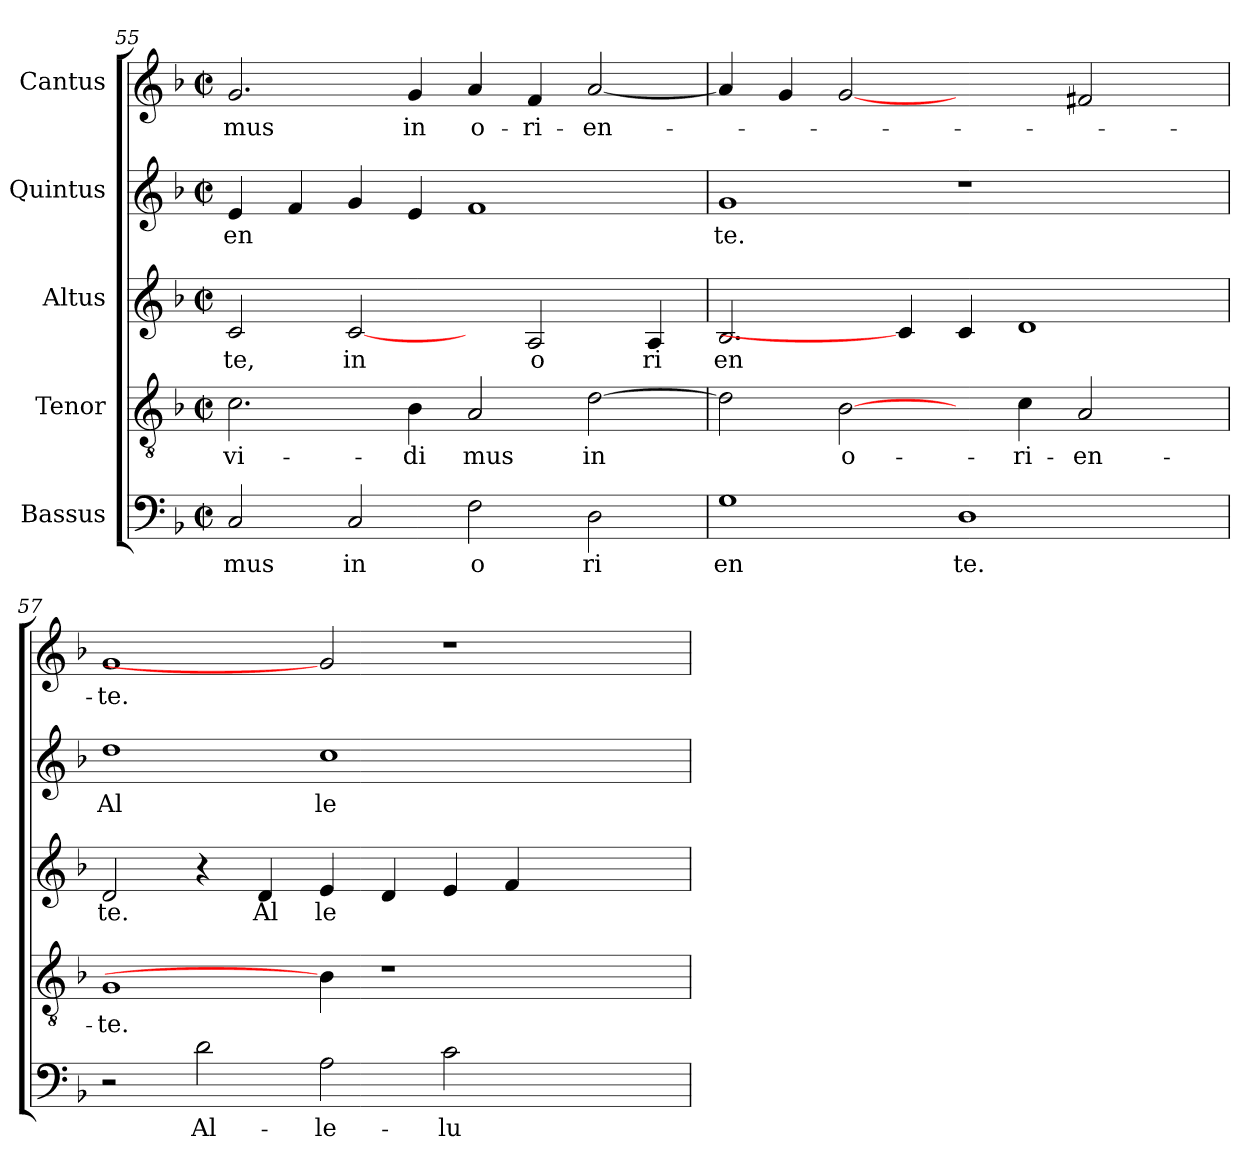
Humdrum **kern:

**kern	**text	**kern	**text	**kern	**text	**kern	**text	**kern	**text
*part5	*part5	*part4	*part4	*part3	*part3	*part2	*part2	*part1	*part1
*staff5	*staff5	*staff4	*staff4	*staff3	*staff3	*staff2	*staff2	*staff1	*staff1
*I"Bassus	*	*I"Tenor	*	*I"Altus	*	*I"Quintus	*	*I"Cantus	*
*clefF4	*	*clefGv2	*	*clefG2	*	*clefG2	*	*clefG2	*
*k[b-]	*	*k[b-]	*	*k[b-]	*	*k[b-]	*	*k[b-]	*
*F:	*	*F:	*	*F:	*	*F:	*	*F:	*
*M2/2	*	*M2/2	*	*M2/2	*	*M2/2	*	*M2/2	*
*met(c|)	*	*met(c|)	*	*met(c|)	*	*met(c|)	*	*met(c|)	*
=55	=55	=55	=55	=55	=55	=55	=55	=55	=55
!	!LO:LY:b:cj	!	!LO:LY:b:cj	!	!LO:LY:b:cj	!	!LO:LY:b:cj	!	!LO:LY:b:cj
2C/	mus	2.c\	vi-	2c/	te,	4e/	en	2.g/	-mus
.	.	.	.	.	.	4f/	.	.	.
!	!LO:LY:b:cj	!	!	!	!LO:LY:b:cj	!	!	!	!
2C/	in	.	.	[2c/	in	4g/	.	.	.
!	!	!	!LO:LY:b:cj	!	!	!	!	!	!LO:LY:b:cj
.	.	4B-\	-di	.	.	4e/	.	4g/	in
!	!LO:LY:b:cj	!	!LO:LY:b:cj	!	!	!	!	!	!LO:LY:b:cj
2F\	o	2A/	mus	4ryy	.	1f	.	4a/	o-
!	!	!	!	!	!LO:LY:b:cj	!	!	!	!LO:LY:b:cj
.	.	.	.	2A/	o	.	.	4f/	-ri-
!	!LO:LY:b:cj	!	!LO:LY:b:cj	!	!	!	!	!	!LO:LY:b:cj
2D\	ri	[>2d\	in	.	.	.	.	[<2a/	-en-
!	!	!	!	!	!LO:LY:b:cj	!	!	!	!
.	.	.	.	4A/	ri	.	.	.	.
=56	=56	=56	=56	=56	=56	=56	=56	=56	=56
!	!LO:LY:b:cj	!	!	!	!LO:LY:b:cj	!	!LO:LY:b:cj	!	!
1G	en	2d\]	.	2.B-/	en	1g	te.	4a/]	.
.	.	.	.	.	.	.	.	4g/	.
!	!	!	!LO:LY:b:cj	!	!	!	!	!	!
.	.	[2B-\	o-	.	.	.	.	[2g	.
.	.	.	.	4c/]	.	.	.	.	.
!	!LO:LY:b:cj	!	!	!	!	!	!	!	!
1D	te.	4ryy	.	4c/	.	1r	.	2ryy	.
!	!	!	!LO:LY:b:cj	!	!	!	!	!	!
.	.	4c\	-ri-	1d	.	.	.	.	.
!	!	!	!LO:LY:b:cj	!	!	!	!	!	!
.	.	2A/	-en-	.	.	.	.	2f#X/	.
4ryy	.	4ryy	.	.	.	4ryy	.	4ryy	.
!!LO:LB:g=z
=57	=57	=57	=57	=57	=57	=57	=57	=57	=57
!	!	!	!LO:LY:b:cj	!	!LO:LY:b:cj	!	!LO:LY:b:cj	!	!LO:LY:b:cj
2r	.	1G	-te.	2d/	te.	1dd	Al	1g	-te.
!	!LO:LY:b:cj	!	!	!	!	!	!	!	!
2d\	Al-	.	.	4r	.	.	.	.	.
!	!	!	!	!	!LO:LY:b:cj	!	!	!	!
.	.	.	.	4d/	Al	.	.	.	.
!	!LO:LY:b:cj	!	!	!	!LO:LY:b:cj	!	!LO:LY:b:cj	!	!
2A\	-le-	4B-\]	.	4e/	le	1cc	le	2g]	.
.	.	1r	.	4d/	.	.	.	.	.
!	!LO:LY:b:cj	!	!	!	!	!	!	!	!
2c\	-lu-	.	.	4e/	.	.	.	1r	.
.	.	.	.	4f/	.	.	.	.	.
2ryy	.	.	.	2ryy	.	2ryy	.	.	.
.	.	4ryy	.	.	.	.	.	.	.
=	=	=	=	=	=	=	=	=	=
*-	*-	*-	*-	*-	*-	*-	*-	*-	*-
